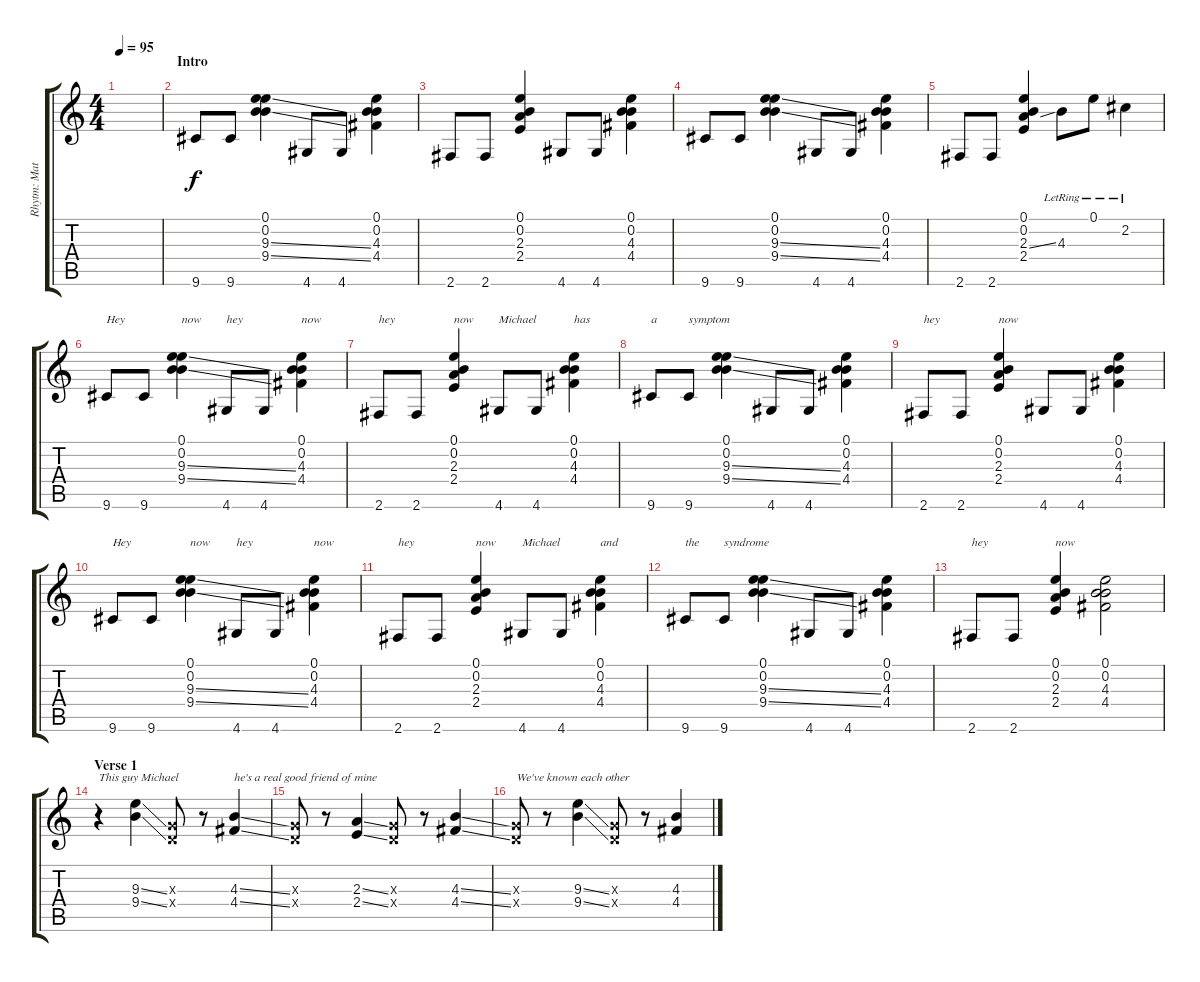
\track ("Rhytm: Mattias Eklundh" "Rhytm: Mat") {instrument distortionguitar}
\staff {score tabs}
\tuning (E4 B3 G3 D3 A2 E2) {hide}
\ts (4 4)
\tempo 95
\clef g2
\ks c
|
\section ("" "Intro")
9.6.8 9.6.8 (0.1 0.2 9.3{ss} 9.4{ss}).4 4.6.8 4.6.8 (0.1 0.2 4.3 4.4).4 |
2.6.8 2.6.8 (0.1 0.2 2.3 2.4).4 4.6.8 4.6.8 (0.1 0.2 4.3 4.4).4 |
9.6.8 9.6.8 (0.1 0.2 9.3{ss} 9.4{ss}).4 4.6.8 4.6.8 (0.1 0.2 4.3 4.4).4 |
2.6.8 2.6.8 (0.1 0.2 2.3{ss} 2.4).4 4.3{lr}.8 0.1{lr}.8 2.2{lr}.4 |
9.6.8{txt "Hey"} 9.6.8 (0.1 0.2 9.3{ss} 9.4{ss}).4{txt "now"} 4.6.8{txt "hey"} 4.6.8 (0.1 0.2 4.3 4.4).4{txt "now"} |
2.6.8{txt "hey"} 2.6.8 (0.1 0.2 2.3 2.4).4{txt "now"} 4.6.8{txt "Michael"} 4.6.8 (0.1 0.2 4.3 4.4).4{txt "has"} |
9.6.8{txt "a"} 9.6.8{txt "symptom"} (0.1 0.2 9.3{ss} 9.4{ss}).4 4.6.8 4.6.8 (0.1 0.2 4.3 4.4).4 |
2.6.8{txt "hey"} 2.6.8 (0.1 0.2 2.3 2.4).4{txt "now"} 4.6.8 4.6.8 (0.1 0.2 4.3 4.4).4 |
9.6.8{txt "Hey"} 9.6.8 (0.1 0.2 9.3{ss} 9.4{ss}).4{txt "now"} 4.6.8{txt "hey"} 4.6.8 (0.1 0.2 4.3 4.4).4{txt "now"} |
2.6.8{txt "hey"} 2.6.8 (0.1 0.2 2.3 2.4).4{txt "now"} 4.6.8{txt "Michael"} 4.6.8 (0.1 0.2 4.3 4.4).4{txt "and"} |
9.6.8{txt "the"} 9.6.8{txt "syndrome"} (0.1 0.2 9.3{ss} 9.4{ss}).4 4.6.8 4.6.8 (0.1 0.2 4.3 4.4).4 |
2.6.8{txt "hey"} 2.6.8 (0.1 0.2 2.3 2.4).4{txt "now"} (0.1 0.2 4.3 4.4).2 |
\section ("" "Verse 1")
r.4{txt "This guy Michael"} (9.3{ss} 9.4{ss}).4 (0.3{x} 0.4{x}).8 r.8 (4.3{ss} 4.4{ss}).4{txt "he's a real good friend of mine"} |
(0.3{x} 0.4{x}).8 r.8 (2.3{ss} 2.4{ss}).4 (0.3{x} 0.4{x}).8 r.8 (4.3{ss} 4.4{ss}).4 |
(0.3{x} 0.4{x}).8{txt "We've known each other"} r.8 (9.3{ss} 9.4{ss}).4 (0.3{x} 0.4{x}).8 r.8 (4.3{ss} 4.4{ss}).4
